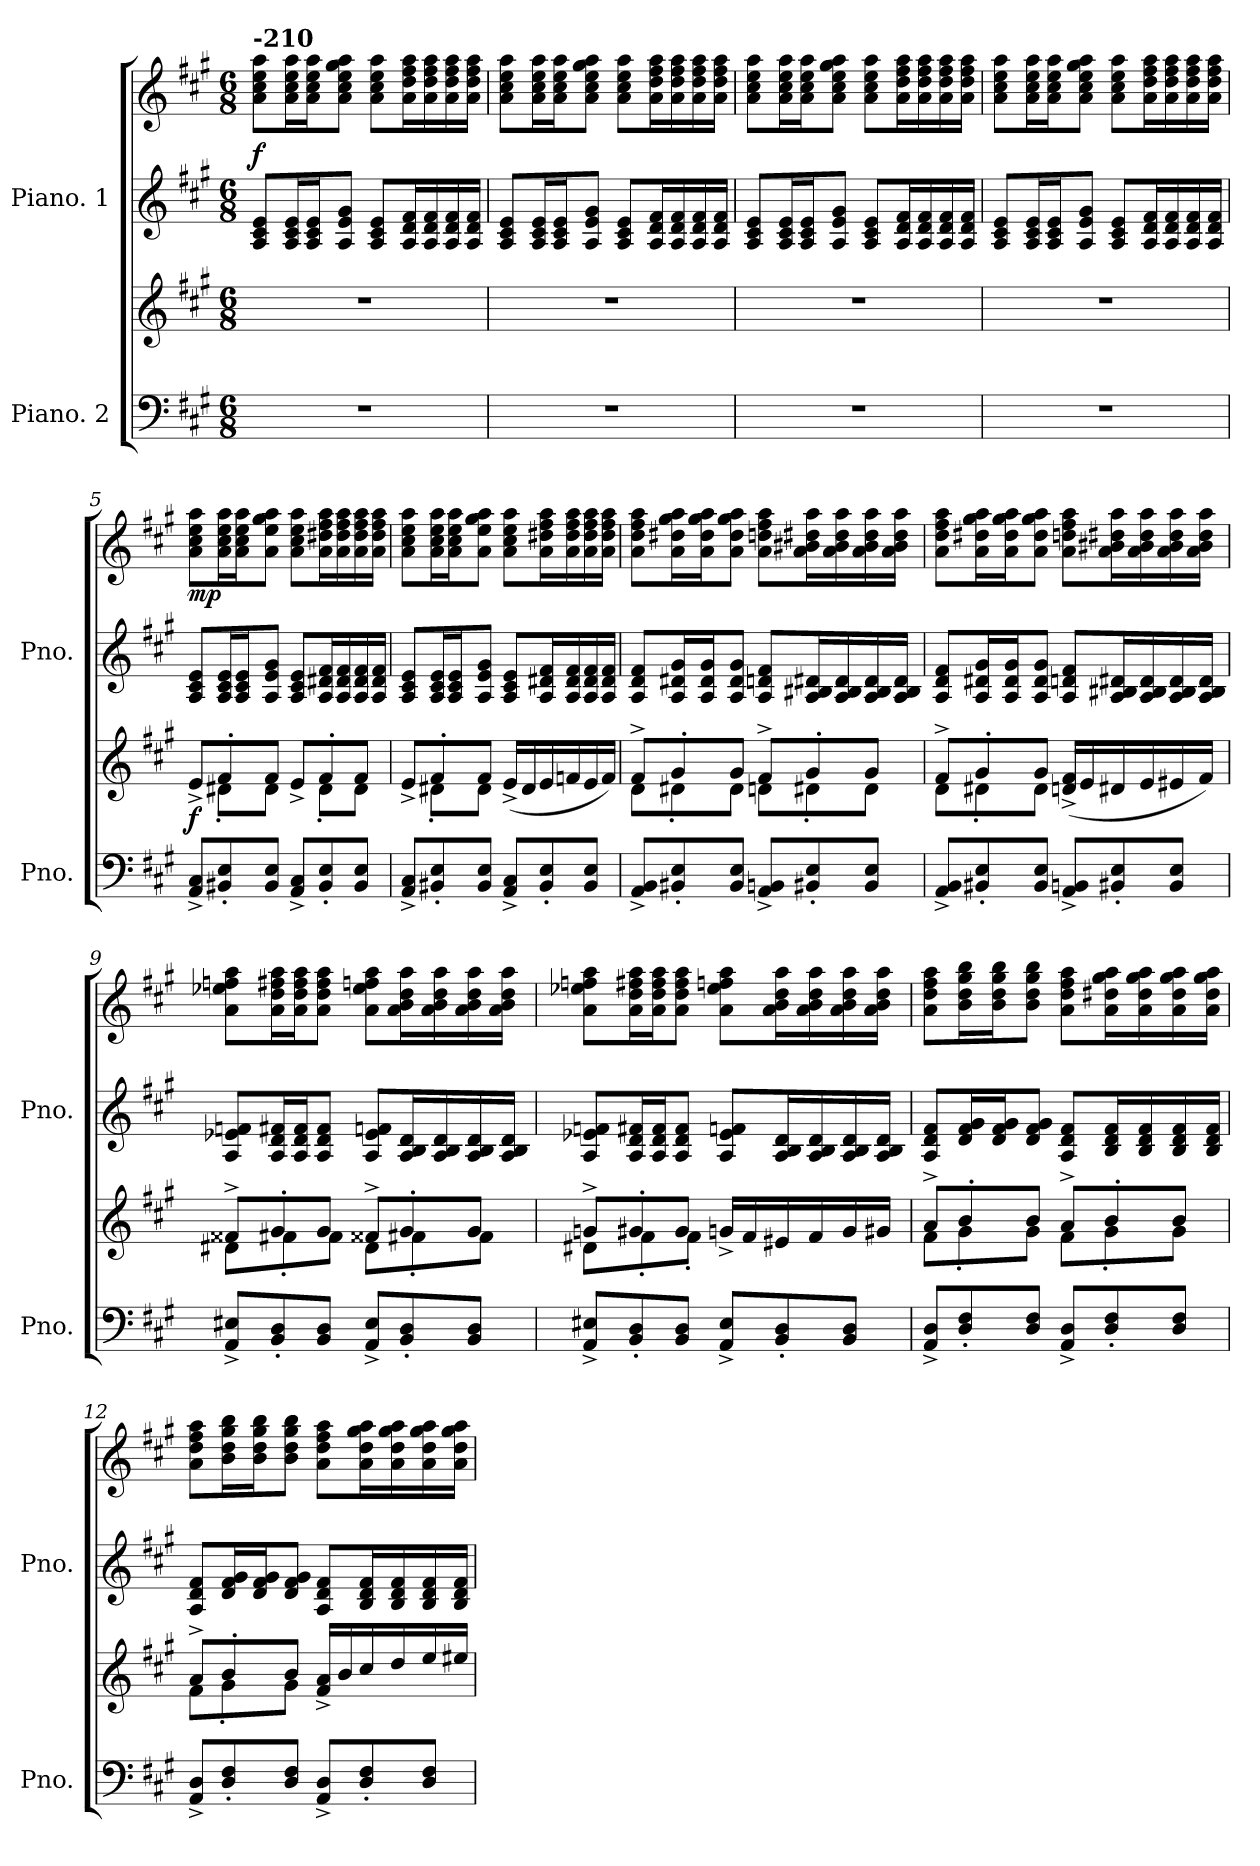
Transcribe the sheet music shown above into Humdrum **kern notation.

**kern	**kern	**dynam	**kern	**kern	**dynam
*part2	*part2	*part2	*part1	*part1	*part1
*staff4	*staff3	*staff3/4	*staff2	*staff1	*staff1/2
*I"Piano. 2	*	*	*I"Piano. 1	*	*
*I'Pno.	*	*	*I'Pno.	*	*
*clefF4	*clefG2	*	*clefG2	*clefG2	*
*k[f#c#g#]	*k[f#c#g#]	*	*k[f#c#g#]	*k[f#c#g#]	*
*M6/8	*M6/8	*	*M6/8	*M6/8	*
*MM85	*MM85	*	*MM85	*MM85	*
=1	=1	=1	=1	=1	=1
!	!	!	!	!LO:TX:a:B:t=-210	!
!	!	!	!	!	!LO:DY:a=2
2.r	2.r	.	8A/ 8c#/ 8e/L	8a\ 8cc#\ 8ee\ 8aa\L	f
.	.	.	16A/ 16c#/ 16e/L	16a\ 16cc#\ 16ee\ 16aa\L	.
.	.	.	16A/ 16c#/ 16e/J	16a\ 16cc#\ 16ee\ 16aa\J	.
.	.	.	8A/ 8e/ 8g#/J	8a\ 8cc#\ 8ee\ 8gg#\ 8aa\J	.
.	.	.	8A/ 8c#/ 8e/L	8a\ 8cc#\ 8ee\ 8aa\L	.
.	.	.	16A/ 16d/ 16f#/L	16a\ 16dd\ 16ff#\ 16aa\L	.
.	.	.	16A/ 16d/ 16f#/	16a\ 16dd\ 16ff#\ 16aa\	.
.	.	.	16A/ 16d/ 16f#/	16a\ 16dd\ 16ff#\ 16aa\	.
.	.	.	16A/ 16d/ 16f#/JJ	16a\ 16dd\ 16ff#\ 16aa\JJ	.
=2	=2	=2	=2	=2	=2
2.r	2.r	.	8A/ 8c#/ 8e/L	8a\ 8cc#\ 8ee\ 8aa\L	.
.	.	.	16A/ 16c#/ 16e/L	16a\ 16cc#\ 16ee\ 16aa\L	.
.	.	.	16A/ 16c#/ 16e/J	16a\ 16cc#\ 16ee\ 16aa\J	.
.	.	.	8A/ 8e/ 8g#/J	8a\ 8cc#\ 8ee\ 8gg#\ 8aa\J	.
.	.	.	8A/ 8c#/ 8e/L	8a\ 8cc#\ 8ee\ 8aa\L	.
.	.	.	16A/ 16d/ 16f#/L	16a\ 16dd\ 16ff#\ 16aa\L	.
.	.	.	16A/ 16d/ 16f#/	16a\ 16dd\ 16ff#\ 16aa\	.
.	.	.	16A/ 16d/ 16f#/	16a\ 16dd\ 16ff#\ 16aa\	.
.	.	.	16A/ 16d/ 16f#/JJ	16a\ 16dd\ 16ff#\ 16aa\JJ	.
!!LO:LB:g=z
=3	=3	=3	=3	=3	=3
2.r	2.r	.	8A/ 8c#/ 8e/L	8a\ 8cc#\ 8ee\ 8aa\L	.
.	.	.	16A/ 16c#/ 16e/L	16a\ 16cc#\ 16ee\ 16aa\L	.
.	.	.	16A/ 16c#/ 16e/J	16a\ 16cc#\ 16ee\ 16aa\J	.
.	.	.	8A/ 8e/ 8g#/J	8a\ 8cc#\ 8ee\ 8gg#\ 8aa\J	.
.	.	.	8A/ 8c#/ 8e/L	8a\ 8cc#\ 8ee\ 8aa\L	.
.	.	.	16A/ 16d/ 16f#/L	16a\ 16dd\ 16ff#\ 16aa\L	.
.	.	.	16A/ 16d/ 16f#/	16a\ 16dd\ 16ff#\ 16aa\	.
.	.	.	16A/ 16d/ 16f#/	16a\ 16dd\ 16ff#\ 16aa\	.
.	.	.	16A/ 16d/ 16f#/JJ	16a\ 16dd\ 16ff#\ 16aa\JJ	.
=4	=4	=4	=4	=4	=4
2.r	2.r	.	8A/ 8c#/ 8e/L	8a\ 8cc#\ 8ee\ 8aa\L	.
.	.	.	16A/ 16c#/ 16e/L	16a\ 16cc#\ 16ee\ 16aa\L	.
.	.	.	16A/ 16c#/ 16e/J	16a\ 16cc#\ 16ee\ 16aa\J	.
.	.	.	8A/ 8e/ 8g#/J	8a\ 8cc#\ 8ee\ 8gg#\ 8aa\J	.
.	.	.	8A/ 8c#/ 8e/L	8a\ 8cc#\ 8ee\ 8aa\L	.
.	.	.	16A/ 16d/ 16f#/L	16a\ 16dd\ 16ff#\ 16aa\L	.
.	.	.	16A/ 16d/ 16f#/	16a\ 16dd\ 16ff#\ 16aa\	.
.	.	.	16A/ 16d/ 16f#/	16a\ 16dd\ 16ff#\ 16aa\	.
.	.	.	16A/ 16d/ 16f#/JJ	16a\ 16dd\ 16ff#\ 16aa\JJ	.
=5	=5	=5	=5	=5	=5
*	*^	*	*	*	*
!	!	!	!LO:DY:a=2	!	!	!LO:DY:b
8AA/^ 8C#/^L	8e^/L	8ryy	f	8A/ 8c#/ 8e/L	8a\ 8cc#\ 8ee\ 8aa\L	mp
8BB#X/' 8E/'	8f#'/	8d#X'\L	.	16A/ 16c#/ 16e/L	16a\ 16cc#\ 16ee\ 16aa\L	.
.	.	.	.	16A/ 16c#/ 16e/J	16a\ 16cc#\ 16ee\ 16aa\J	.
8BB#/ 8E/J	8f#/J	8d#\J	.	8A/ 8e/ 8g#/J	8a\ 8ee\ 8gg#\ 8aa\J	.
8AA/^ 8C#/^L	8e^/L	8ryy	.	8A/ 8c#/ 8e/L	8a\ 8cc#\ 8ee\ 8aa\L	.
8BB#/' 8E/'	8f#'/	8d#'\L	.	16A/ 16d#X/ 16f#/L	16a\ 16dd#X\ 16ff#\ 16aa\L	.
.	.	.	.	16A/ 16d#/ 16f#/	16a\ 16dd#\ 16ff#\ 16aa\	.
8BB#/ 8E/J	8f#/J	8d#\J	.	16A/ 16d#/ 16f#/	16a\ 16dd#\ 16ff#\ 16aa\	.
.	.	.	.	16A/ 16d#/ 16f#/JJ	16a\ 16dd#\ 16ff#\ 16aa\JJ	.
!!LO:LB:g=z
=6	=6	=6	=6	=6	=6	=6
8AA/^ 8C#/^L	8e^/L	8ryy	.	8A/ 8c#/ 8e/L	8a\ 8cc#\ 8ee\ 8aa\L	.
8BB#X/' 8E/'	8f#'/	8d#X'\L	.	16A/ 16c#/ 16e/L	16a\ 16cc#\ 16ee\ 16aa\L	.
.	.	.	.	16A/ 16c#/ 16e/J	16a\ 16cc#\ 16ee\ 16aa\J	.
8BB#/ 8E/J	8f#/J	8d#\J	.	8A/ 8e/ 8g#/J	8a\ 8ee\ 8gg#\ 8aa\J	.
8AA/^ 8C#/^L	(16e^/LL	4.ryy	.	8A/ 8c#/ 8e/L	8a\ 8cc#\ 8ee\ 8aa\L	.
.	16d#/	.	.	.	.	.
8BB#/' 8E/'	16e/	.	.	16A/ 16d#X/ 16f#/L	16a\ 16dd#X\ 16ff#\ 16aa\L	.
.	16fn/	.	.	16A/ 16d#/ 16f#/	16a\ 16dd#\ 16ff#\ 16aa\	.
8BB#/ 8E/J	16e/	.	.	16A/ 16d#/ 16f#/	16a\ 16dd#\ 16ff#\ 16aa\	.
.	16f/JJ)	.	.	16A/ 16d#/ 16f#/JJ	16a\ 16dd#\ 16ff#\ 16aa\JJ	.
=7	=7	=7	=7	=7	=7	=7
8AA/^ 8BB/^L	8f#^/L	8d\L	.	8A/ 8d/ 8f#/L	8a\ 8dd\ 8ff#\ 8aa\L	.
8BB#X/' 8E/'	8g#'/	8d#X'\	.	16A/ 16d#X/ 16g#/L	16a\ 16dd#X\ 16gg#\ 16aa\L	.
.	.	.	.	16A/ 16d#/ 16g#/J	16a\ 16dd#\ 16gg#\ 16aa\J	.
8BB#/ 8E/J	8g#/J	8d#\J	.	8A/ 8d#/ 8g#/J	8a\ 8dd#\ 8gg#\ 8aa\J	.
8AA/^ 8BBn/^L	8f#^/L	8dn\L	.	8A/ 8dn/ 8f#/L	8a\ 8ddn\ 8ff#\ 8aa\L	.
8BB#X/' 8E/'	8g#'/	8d#X'\	.	16A/ 16B#X/ 16d#X/L	16a\ 16b#X\ 16dd#X\ 16aa\L	.
.	.	.	.	16A/ 16B#/ 16d#/	16a\ 16b#\ 16dd#\ 16aa\	.
8BB#/ 8E/J	8g#/J	8d#\J	.	16A/ 16B#/ 16d#/	16a\ 16b#\ 16dd#\ 16aa\	.
.	.	.	.	16A/ 16B#/ 16d#/JJ	16a\ 16b#\ 16dd#\ 16aa\JJ	.
!!LO:PB:g=z
=8	=8	=8	=8	=8	=8	=8
8AA/^ 8BB/^L	8f#^/L	8d\L	.	8A/ 8d/ 8f#/L	8a\ 8dd\ 8ff#\ 8aa\L	.
8BB#X/' 8E/'	8g#'/	8d#X'\	.	16A/ 16d#X/ 16g#/L	16a\ 16dd#X\ 16gg#\ 16aa\L	.
.	.	.	.	16A/ 16d#/ 16g#/J	16a\ 16dd#\ 16gg#\ 16aa\J	.
8BB#/ 8E/J	8g#/J	8d#\J	.	8A/ 8d#/ 8g#/J	8a\ 8dd#\ 8gg#\ 8aa\J	.
8AA/^ 8BBn/^L	(16dn/^ 16f#/^LL	4.ryy	.	8A/ 8dn/ 8f#/L	8a\ 8ddn\ 8ff#\ 8aa\L	.
.	16e/	.	.	.	.	.
8BB#X/' 8E/'	16d#X/	.	.	16A/ 16B#X/ 16d#X/L	16a\ 16b#X\ 16dd#X\ 16aa\L	.
.	16e/	.	.	16A/ 16B#/ 16d#/	16a\ 16b#\ 16dd#\ 16aa\	.
8BB#/ 8E/J	16e#X/	.	.	16A/ 16B#/ 16d#/	16a\ 16b#\ 16dd#\ 16aa\	.
.	16f#/JJ)	.	.	16A/ 16B#/ 16d#/JJ	16a\ 16b#\ 16dd#\ 16aa\JJ	.
=9	=9	=9	=9	=9	=9	=9
8AA/^ 8E#X/^L	8f##X^/L	8d#X\L	.	8A/ 8e-X/ 8fn/L	8a\ 8ee-X\ 8ffn\ 8aa\L	.
8BB/' 8D/'	8g#'/	8f#X'\	.	16A/ 16d/ 16f#X/L	16a\ 16dd\ 16ff#X\ 16aa\L	.
.	.	.	.	16A/ 16d/ 16f#/J	16a\ 16dd\ 16ff#\ 16aa\J	.
8BB/ 8D/J	8g#/J	8f#\J	.	8A/ 8d/ 8f#/J	8a\ 8dd\ 8ff#\ 8aa\J	.
8AA/^ 8E#/^L	8f##X^/L	8d#\L	.	8A/ 8e-/ 8fn/L	8a\ 8ee-\ 8ffn\ 8aa\L	.
8BB/' 8D/'	8g#'/	8f#X'\	.	16A/ 16B/ 16d/L	16a\ 16b\ 16dd\ 16aa\L	.
.	.	.	.	16A/ 16B/ 16d/	16a\ 16b\ 16dd\ 16aa\	.
8BB/ 8D/J	8g#/J	8f#\J	.	16A/ 16B/ 16d/	16a\ 16b\ 16dd\ 16aa\	.
.	.	.	.	16A/ 16B/ 16d/JJ	16a\ 16b\ 16dd\ 16aa\JJ	.
!!LO:LB:g=z
=10	=10	=10	=10	=10	=10	=10
8AA/^ 8E#X/^L	8gn^/L	8d#X\L	.	8A/ 8e-X/ 8fn/L	8a\ 8ee-X\ 8ffn\ 8aa\L	.
8BB/' 8D/'	8g#X'/	8f#'\	.	16A/ 16d/ 16f#X/L	16a\ 16dd\ 16ff#X\ 16aa\L	.
.	.	.	.	16A/ 16d/ 16f#/J	16a\ 16dd\ 16ff#\ 16aa\J	.
8BB/ 8D/J	8g#/J	8f#'\J	.	8A/ 8d/ 8f#/J	8a\ 8dd\ 8ff#\ 8aa\J	.
8AA/^ 8E#/^L	16gn^/LL	4.ryy	.	8A/ 8e-/ 8fn/L	8a\ 8ee-\ 8ffn\ 8aa\L	.
.	16f#/	.	.	.	.	.
8BB/' 8D/'	16e#X/	.	.	16A/ 16B/ 16d/L	16a\ 16b\ 16dd\ 16aa\L	.
.	16f#/	.	.	16A/ 16B/ 16d/	16a\ 16b\ 16dd\ 16aa\	.
8BB/ 8D/J	16g/	.	.	16A/ 16B/ 16d/	16a\ 16b\ 16dd\ 16aa\	.
.	16g#X/JJ	.	.	16A/ 16B/ 16d/JJ	16a\ 16b\ 16dd\ 16aa\JJ	.
=11	=11	=11	=11	=11	=11	=11
8AA/^ 8D/^L	8a^/L	8f#\L	.	8A/ 8d/ 8f#/L	8a\ 8dd\ 8ff#\ 8aa\L	.
8D/' 8F#/'	8b'/	8g#'\	.	16d/ 16f#/ 16g#/L	16b\ 16dd\ 16gg#\ 16bb\L	.
.	.	.	.	16d/ 16f#/ 16g#/J	16b\ 16dd\ 16gg#\ 16bb\J	.
8D/ 8F#/J	8b/J	8g#\J	.	8d/ 8f#/ 8g#/J	8b\ 8dd\ 8gg#\ 8bb\J	.
8AA/^ 8D/^L	8a^/L	8f#\L	.	8A/ 8d/ 8f#/L	8a\ 8dd\ 8ff#\ 8aa\L	.
8D/' 8F#/'	8b'/	8g#'\	.	16B/ 16d/ 16f#/L	16a\ 16dd#X\ 16gg#\ 16aa\L	.
.	.	.	.	16B/ 16d/ 16f#/	16a\ 16dd#\ 16gg#\ 16aa\	.
8D/ 8F#/J	8b/J	8g#\J	.	16B/ 16d/ 16f#/	16a\ 16dd#\ 16gg#\ 16aa\	.
.	.	.	.	16B/ 16d/ 16f#/JJ	16a\ 16dd#\ 16gg#\ 16aa\JJ	.
!!LO:LB:g=z
=12	=12	=12	=12	=12	=12	=12
8AA/^ 8D/^L	8a^/L	8f#\L	.	8A/ 8d/ 8f#/L	8a\ 8dd\ 8ff#\ 8aa\L	.
8D/' 8F#/'	8b'/	8g#'\	.	16d/ 16f#/ 16g#/L	16b\ 16dd\ 16gg#\ 16bb\L	.
.	.	.	.	16d/ 16f#/ 16g#/J	16b\ 16dd\ 16gg#\ 16bb\J	.
8D/ 8F#/J	8b/J	8g#\J	.	8d/ 8f#/ 8g#/J	8b\ 8dd\ 8gg#\ 8bb\J	.
8AA/^ 8D/^L	16f#/^ 16a/^LL	4.ryy	.	8A/ 8d/ 8f#/L	8a\ 8dd\ 8ff#\ 8aa\L	.
.	16b/	.	.	.	.	.
8D/' 8F#/'	16cc#/	.	.	16B/ 16d/ 16f#/L	16a\ 16dd\ 16gg#\ 16aa\L	.
.	16dd/	.	.	16B/ 16d/ 16f#/	16a\ 16dd\ 16gg#\ 16aa\	.
8D/ 8F#/J	16ee/	.	.	16B/ 16d/ 16f#/	16a\ 16dd\ 16gg#\ 16aa\	.
.	16ee#X/JJ	.	.	16B/ 16d/ 16f#/JJ	16a\ 16dd\ 16gg#\ 16aa\JJ	.
*	*v	*v	*	*	*	*
=	=	=	=	=	=
*-	*-	*-	*-	*-	*-
